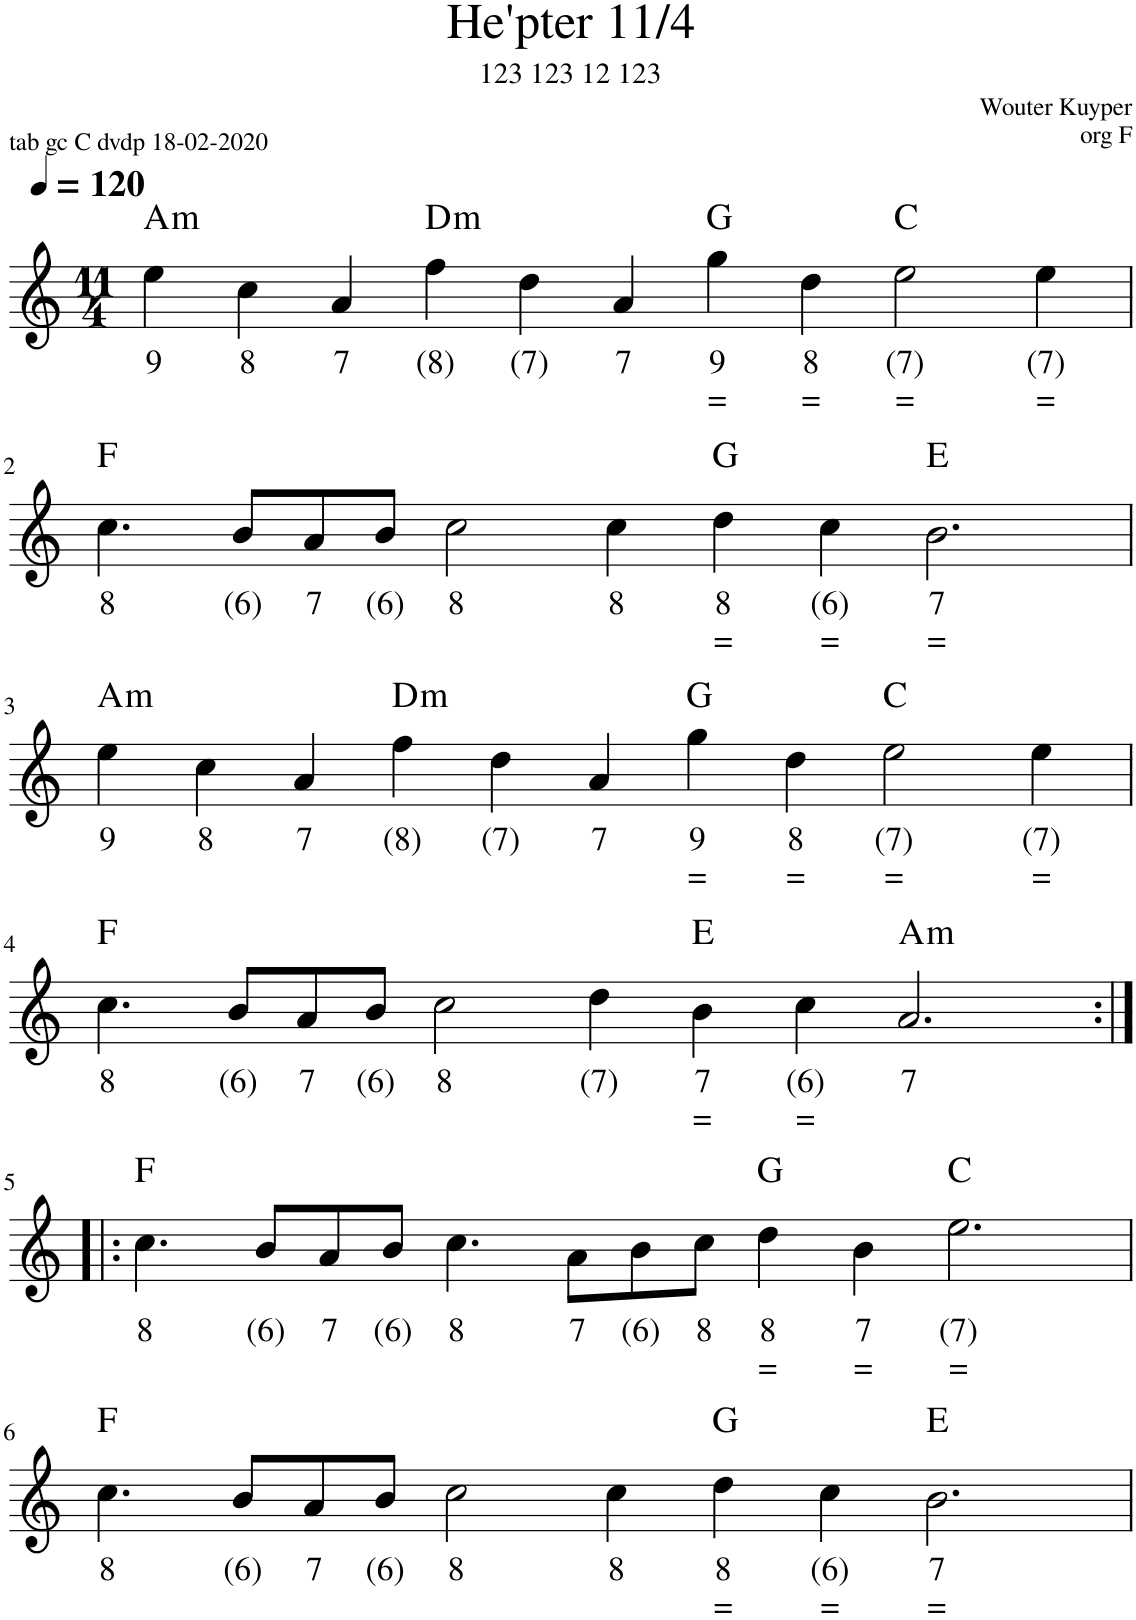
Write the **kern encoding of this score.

**kern	**text	**text	**harte
*part1	*part1	*part1	*part1
*staff1	*staff1	*staff1	*
*I"Piano	*	*	*
*I'Pno.	*	*	*
*clefG2	*	*	*
*k[]	*	*	*
*M11/4	*	*	*
*MM120	*	*	*
=1	=1	=1	=1
!	!LO:LY:b	!	!LO:H:kt=m
4ee\	9	.	A:min
!	!LO:LY:b	!	!
4cc\	8	.	.
!	!LO:LY:b	!	!
4a/	7	.	.
!	!LO:LY:b	!	!LO:H:kt=m
4ff\	(8)	.	D:min
!	!LO:LY:b	!	!
4dd\	(7)	.	.
!	!LO:LY:b	!	!
4a/	7	.	.
!	!LO:LY:b	!LO:LY:b	!
4gg\	9	=	G:maj
!	!LO:LY:b	!LO:LY:b	!
4dd\	8	=	.
!	!LO:LY:b	!LO:LY:b	!
2ee\	(7)	=	C:maj
!	!LO:LY:b	!LO:LY:b	!
4ee\	(7)	=	.
!!LO:LB:g=z
=2	=2	=2	=2
!	!LO:LY:b	!	!
4.cc\	8	.	F:maj
!	!LO:LY:b	!	!
8b/L	(6)	.	.
!	!LO:LY:b	!	!
8a/	7	.	.
!	!LO:LY:b	!	!
8b/J	(6)	.	.
!	!LO:LY:b	!	!
2cc\	8	.	.
!	!LO:LY:b	!	!
4cc\	8	.	.
!	!LO:LY:b	!LO:LY:b	!
4dd\	8	=	G:maj
!	!LO:LY:b	!LO:LY:b	!
4cc\	(6)	=	.
!	!LO:LY:b	!LO:LY:b	!
2.b\	7	=	E:maj
!!LO:LB:g=z
=3	=3	=3	=3
!	!LO:LY:b	!	!LO:H:kt=m
4ee\	9	.	A:min
!	!LO:LY:b	!	!
4cc\	8	.	.
!	!LO:LY:b	!	!
4a/	7	.	.
!	!LO:LY:b	!	!LO:H:kt=m
4ff\	(8)	.	D:min
!	!LO:LY:b	!	!
4dd\	(7)	.	.
!	!LO:LY:b	!	!
4a/	7	.	.
!	!LO:LY:b	!LO:LY:b	!
4gg\	9	=	G:maj
!	!LO:LY:b	!LO:LY:b	!
4dd\	8	=	.
!	!LO:LY:b	!LO:LY:b	!
2ee\	(7)	=	C:maj
!	!LO:LY:b	!LO:LY:b	!
4ee\	(7)	=	.
!!LO:LB:g=z
=4	=4	=4	=4
!	!LO:LY:b	!	!
4.cc\	8	.	F:maj
!	!LO:LY:b	!	!
8b/L	(6)	.	.
!	!LO:LY:b	!	!
8a/	7	.	.
!	!LO:LY:b	!	!
8b/J	(6)	.	.
!	!LO:LY:b	!	!
2cc\	8	.	.
!	!LO:LY:b	!	!
4dd\	(7)	.	.
!	!LO:LY:b	!LO:LY:b	!
4b\	7	=	E:maj
!	!LO:LY:b	!LO:LY:b	!
4cc\	(6)	=	.
!	!LO:LY:b	!	!LO:H:kt=m
2.a/	7	.	A:min
!!LO:LB:g=z
=5:|!|:	=5:|!|:	=5:|!|:	=5:|!|:
!	!LO:LY:b	!	!
4.cc\	8	.	F:maj
!	!LO:LY:b	!	!
8b/L	(6)	.	.
!	!LO:LY:b	!	!
8a/	7	.	.
!	!LO:LY:b	!	!
8b/J	(6)	.	.
!	!LO:LY:b	!	!
4.cc\	8	.	.
!	!LO:LY:b	!	!
8a\L	7	.	.
!	!LO:LY:b	!	!
8b\	(6)	.	.
!	!LO:LY:b	!	!
8cc\J	8	.	.
!	!LO:LY:b	!LO:LY:b	!
4dd\	8	=	G:maj
!	!LO:LY:b	!LO:LY:b	!
4b\	7	=	.
!	!LO:LY:b	!LO:LY:b	!
2.ee\	(7)	=	C:maj
!!LO:LB:g=z
=6	=6	=6	=6
!	!LO:LY:b	!	!
4.cc\	8	.	F:maj
!	!LO:LY:b	!	!
8b/L	(6)	.	.
!	!LO:LY:b	!	!
8a/	7	.	.
!	!LO:LY:b	!	!
8b/J	(6)	.	.
!	!LO:LY:b	!	!
2cc\	8	.	.
!	!LO:LY:b	!	!
4cc\	8	.	.
!	!LO:LY:b	!LO:LY:b	!
4dd\	8	=	G:maj
!	!LO:LY:b	!LO:LY:b	!
4cc\	(6)	=	.
!	!LO:LY:b	!LO:LY:b	!
2.b\	7	=	E:maj
=	=	=	=
*-	*-	*-	*-
